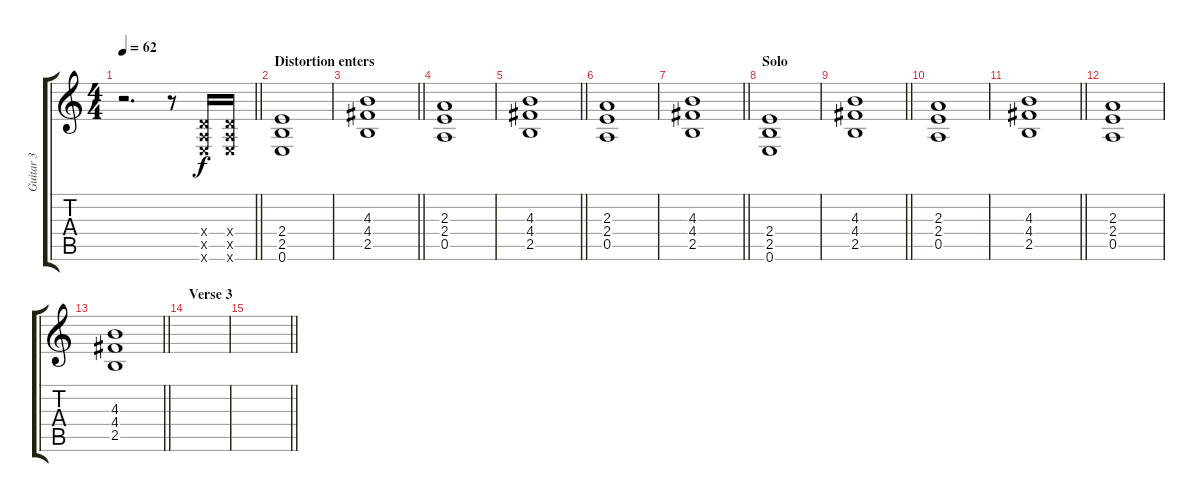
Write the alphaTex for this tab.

\track ("Guitar 3" "Guitar 3") {instrument distortionguitar}
\staff {score tabs}
\tuning (E4 B3 G3 D3 A2 E2) {hide}
\ts (4 4)
\tempo 62
\clef g2
\barLineRight lightlight
\ks c
r.2{d dy f} r.8 (0.4{x} 0.5{x} 0.6{x}).16 (0.4{x} 0.5{x} 0.6{x}).16 |
\section ("" "Distortion enters")
(2.4 2.5 0.6).1 |
\barLineRight lightlight
(4.3 4.4 2.5).1 |
(2.3 2.4 0.5).1 |
\barLineRight lightlight
(4.3 4.4 2.5).1 |
(2.3 2.4 0.5).1 |
\barLineRight lightlight
(4.3 4.4 2.5).1 |
\section ("" "Solo")
(2.4 2.5 0.6).1 |
\barLineRight lightlight
(4.3 4.4 2.5).1 |
(2.3 2.4 0.5).1 |
\barLineRight lightlight
(4.3 4.4 2.5).1 |
(2.3 2.4 0.5).1 |
\barLineRight lightlight
(4.3 4.4 2.5).1 |
\section ("" "Verse 3")
|
\barLineRight lightlight
